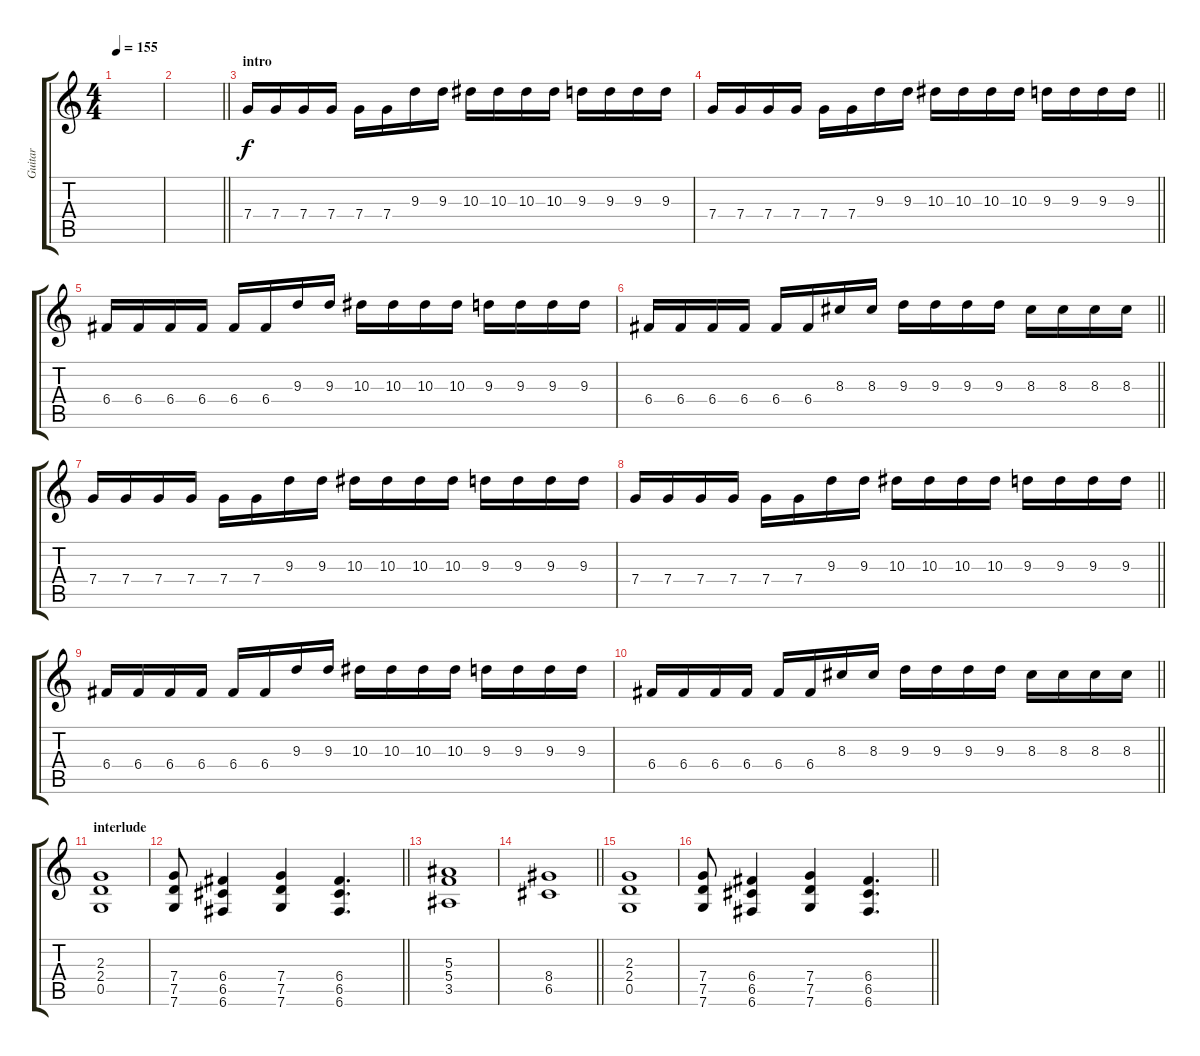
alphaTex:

\track ("Guitar" "Guitar") {instrument distortionguitar}
\staff {score tabs}
\tuning (D4 A3 F3 C3 G2 C2) {hide}
\ts (4 4)
\tempo 155
\clef g2
\ks c
|
\barLineRight lightlight
|
\section ("" "intro")
7.4.16 7.4.16 7.4.16 7.4.16 7.4.16 7.4.16 9.3.16 9.3.16 10.3.16 10.3.16 10.3.16 10.3.16 9.3.16 9.3.16 9.3.16 9.3.16 |
\barLineRight lightlight
7.4.16 7.4.16 7.4.16 7.4.16 7.4.16 7.4.16 9.3.16 9.3.16 10.3.16 10.3.16 10.3.16 10.3.16 9.3.16 9.3.16 9.3.16 9.3.16 |
6.4.16 6.4.16 6.4.16 6.4.16 6.4.16 6.4.16 9.3.16 9.3.16 10.3.16 10.3.16 10.3.16 10.3.16 9.3.16 9.3.16 9.3.16 9.3.16 |
\barLineRight lightlight
6.4.16 6.4.16 6.4.16 6.4.16 6.4.16 6.4.16 8.3.16 8.3.16 9.3.16 9.3.16 9.3.16 9.3.16 8.3.16 8.3.16 8.3.16 8.3.16 |
7.4.16 7.4.16 7.4.16 7.4.16 7.4.16 7.4.16 9.3.16 9.3.16 10.3.16 10.3.16 10.3.16 10.3.16 9.3.16 9.3.16 9.3.16 9.3.16 |
\barLineRight lightlight
7.4.16 7.4.16 7.4.16 7.4.16 7.4.16 7.4.16 9.3.16 9.3.16 10.3.16 10.3.16 10.3.16 10.3.16 9.3.16 9.3.16 9.3.16 9.3.16 |
6.4.16 6.4.16 6.4.16 6.4.16 6.4.16 6.4.16 9.3.16 9.3.16 10.3.16 10.3.16 10.3.16 10.3.16 9.3.16 9.3.16 9.3.16 9.3.16 |
\barLineRight lightlight
6.4.16 6.4.16 6.4.16 6.4.16 6.4.16 6.4.16 8.3.16 8.3.16 9.3.16 9.3.16 9.3.16 9.3.16 8.3.16 8.3.16 8.3.16 8.3.16 |
\section ("" "interlude")
(2.3 2.4 0.5).1 |
\barLineRight lightlight
(7.4 7.5 7.6).8 (6.4 6.5 6.6).4 (7.4 7.5 7.6).4 (6.4 6.5 6.6).4{d} |
(5.3 5.4 3.5).1 |
\barLineRight lightlight
(8.4 6.5).1 |
(2.3 2.4 0.5).1 |
\barLineRight lightlight
(7.4 7.5 7.6).8 (6.4 6.5 6.6).4 (7.4 7.5 7.6).4 (6.4 6.5 6.6).4{d}
